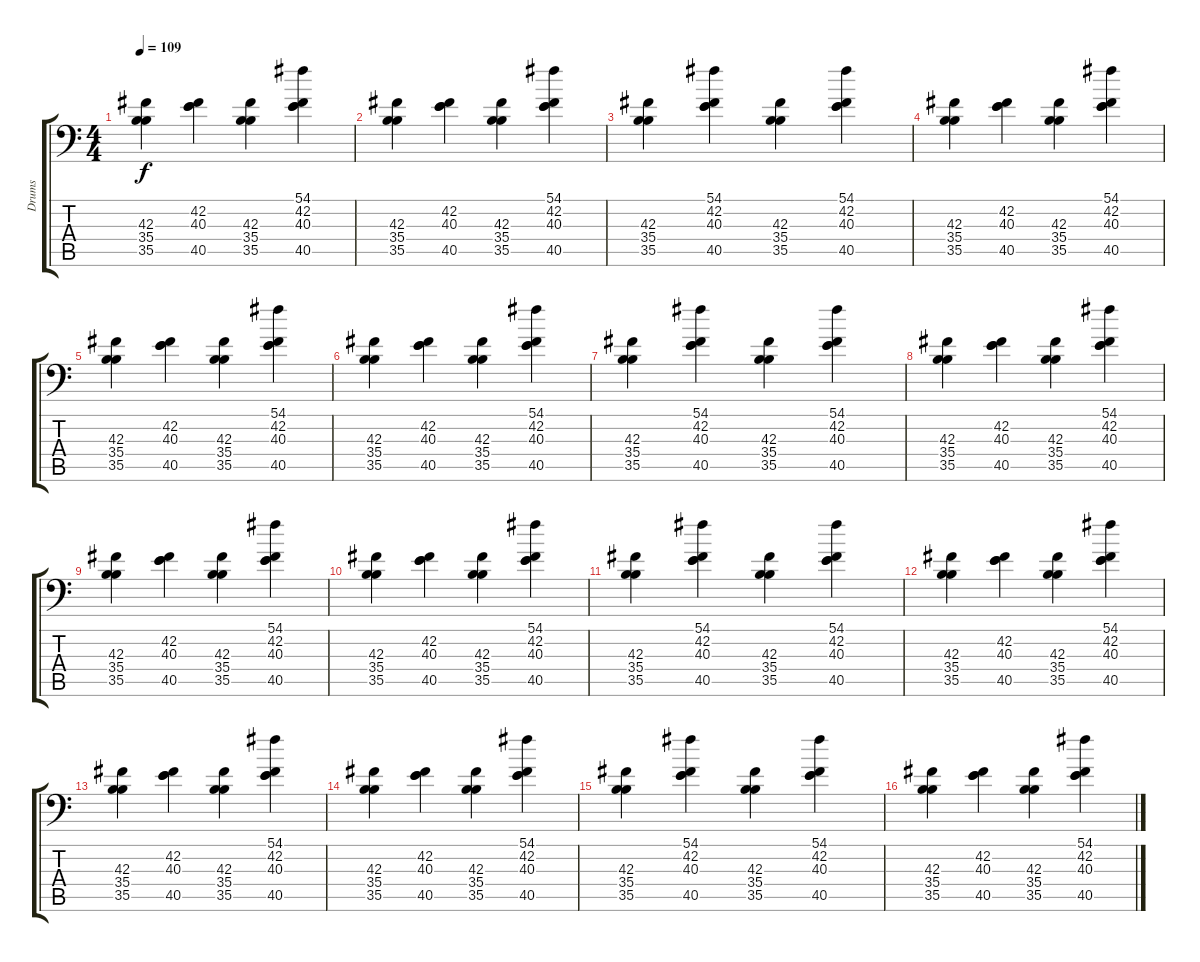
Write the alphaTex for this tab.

\track ("Drums" "Drums") {instrument acousticgrandpiano}
\staff {score tabs}
\tuning (C-1 C-1 C-1 C-1 C-1 C-1) {hide}
\ts (4 4)
\tempo 109
\clef f4
\ks c
(42.3 35.4 35.5).4{dy f} (42.2 40.3 40.5).4 (42.3 35.4 35.5).4 (54.1 42.2 40.3 40.5).4 |
(42.3 35.4 35.5).4 (42.2 40.3 40.5).4 (42.3 35.4 35.5).4 (54.1 42.2 40.3 40.5).4 |
(42.3 35.4 35.5).4 (54.1 42.2 40.3 40.5).4 (42.3 35.4 35.5).4 (54.1 42.2 40.3 40.5).4 |
(42.3 35.4 35.5).4 (42.2 40.3 40.5).4 (42.3 35.4 35.5).4 (54.1 42.2 40.3 40.5).4 |
(42.3 35.4 35.5).4 (42.2 40.3 40.5).4 (42.3 35.4 35.5).4 (54.1 42.2 40.3 40.5).4 |
(42.3 35.4 35.5).4 (42.2 40.3 40.5).4 (42.3 35.4 35.5).4 (54.1 42.2 40.3 40.5).4 |
(42.3 35.4 35.5).4 (54.1 42.2 40.3 40.5).4 (42.3 35.4 35.5).4 (54.1 42.2 40.3 40.5).4 |
(42.3 35.4 35.5).4 (42.2 40.3 40.5).4 (42.3 35.4 35.5).4 (54.1 42.2 40.3 40.5).4 |
(42.3 35.4 35.5).4 (42.2 40.3 40.5).4 (42.3 35.4 35.5).4 (54.1 42.2 40.3 40.5).4 |
(42.3 35.4 35.5).4 (42.2 40.3 40.5).4 (42.3 35.4 35.5).4 (54.1 42.2 40.3 40.5).4 |
(42.3 35.4 35.5).4 (54.1 42.2 40.3 40.5).4 (42.3 35.4 35.5).4 (54.1 42.2 40.3 40.5).4 |
(42.3 35.4 35.5).4 (42.2 40.3 40.5).4 (42.3 35.4 35.5).4 (54.1 42.2 40.3 40.5).4 |
(42.3 35.4 35.5).4 (42.2 40.3 40.5).4 (42.3 35.4 35.5).4 (54.1 42.2 40.3 40.5).4 |
(42.3 35.4 35.5).4 (42.2 40.3 40.5).4 (42.3 35.4 35.5).4 (54.1 42.2 40.3 40.5).4 |
(42.3 35.4 35.5).4 (54.1 42.2 40.3 40.5).4 (42.3 35.4 35.5).4 (54.1 42.2 40.3 40.5).4 |
(42.3 35.4 35.5).4 (42.2 40.3 40.5).4 (42.3 35.4 35.5).4 (54.1 42.2 40.3 40.5).4
